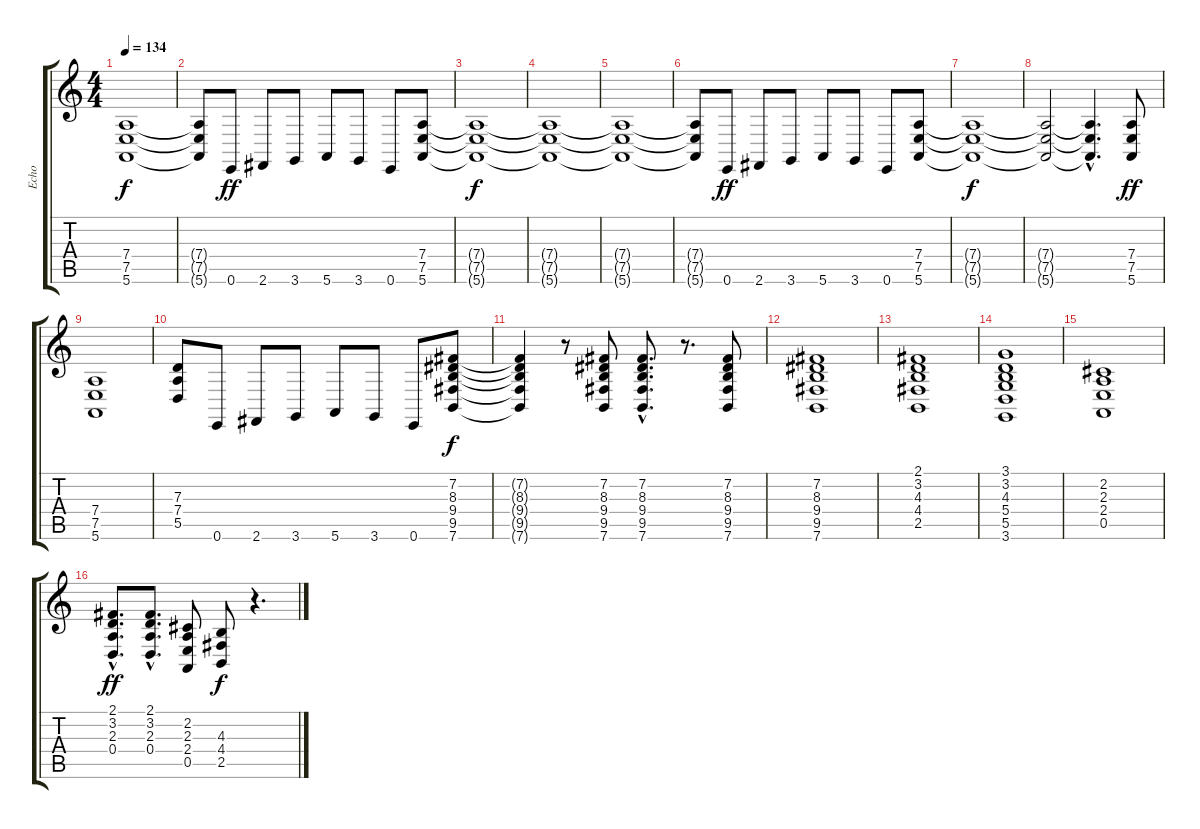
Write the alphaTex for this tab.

\track ("Echo" "Echo") {instrument pad5bowed}
\staff {score tabs}
\tuning (E4 B3 G3 D3 A2 E2) {hide}
\ts (4 4)
\tempo 134
\clef g2
\ks c
(7.4{t} 7.5{t} 5.6{t}).1{dy f} |
(7.4{t} 7.5{t} 5.6{t}).8 0.6.8{dy ff} 2.6.8 3.6.8 5.6.8 3.6.8 0.6.8 (7.4 7.5 5.6).8 |
(7.4{t} 7.5{t} 5.6{t}).1{dy f} |
(7.4{t} 7.5{t} 5.6{t}).1 |
(7.4{t} 7.5{t} 5.6{t}).1 |
(7.4{t} 7.5{t} 5.6{t}).8 0.6.8{dy ff} 2.6.8 3.6.8 5.6.8 3.6.8 0.6.8 (7.4 7.5 5.6).8 |
(7.4{t} 7.5{t} 5.6{t}).1{dy f} |
(7.4{t} 7.5{t} 5.6{t}).2 (7.4{hac t} 7.5{hac t} 5.6{hac t}).4{d} (7.4 7.5 5.6).8{dy ff} |
(7.4 7.5 5.6).1 |
(7.3 7.4 5.5).8 0.6.8 2.6.8 3.6.8 5.6.8 3.6.8 0.6.8 (7.2 8.3 9.4 9.5 7.6).8{dy f} |
(7.2{t} 8.3{t} 9.4{t} 9.5{t} 7.6{t}).4 r.8 (7.2 8.3 9.4 9.5 7.6).8 (7.2{hac} 8.3{hac} 9.4{hac} 9.5{hac} 7.6{hac}).8{d} r.8{d} (7.2 8.3 9.4 9.5 7.6).8 |
(7.2 8.3 9.4 9.5 7.6).1 |
(2.1 3.2 4.3 4.4 2.5).1 |
(3.1 3.2 4.3 5.4 5.5 3.6).1 |
(2.2 2.3 2.4 0.5).1 |
(2.1{hac} 3.2{hac} 2.3{hac} 0.4{hac}).8{d dy ff} (2.1{hac} 3.2{hac} 2.3{hac} 0.4{hac}).8{d} (2.2 2.3 2.4 0.5).8 (4.3 4.4 2.5).8{dy f} r.4{d}
